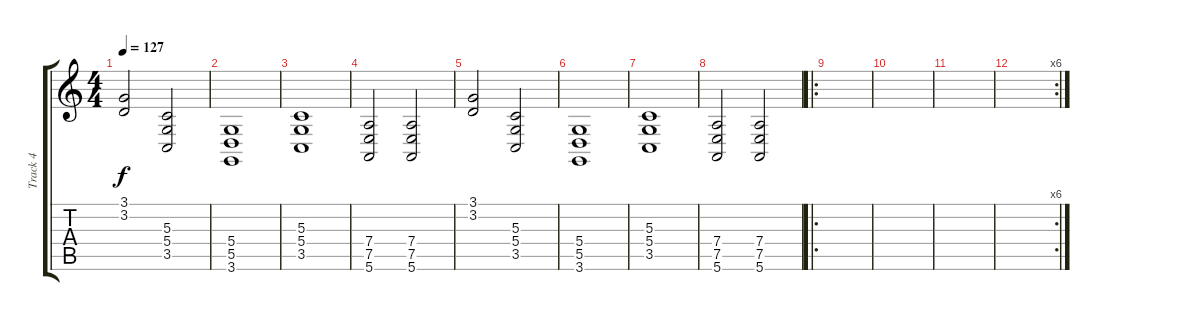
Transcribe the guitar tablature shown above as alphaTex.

\track ("Track 4" "Track 4") {instrument accordion}
\staff {score tabs}
\tuning (E4 B3 G3 D3 A2 E2) {hide}
\ts (4 4)
\tempo 127
\clef g2
\ks c
(3.1 3.2).2{dy f} (5.3 5.4 3.5).2 |
(5.4 5.5 3.6).1 |
(5.3 5.4 3.5).1 |
(7.4 7.5 5.6).2 (7.4 7.5 5.6).2 |
(3.1 3.2).2 (5.3 5.4 3.5).2 |
(5.4 5.5 3.6).1 |
(5.3 5.4 3.5).1 |
(7.4 7.5 5.6).2 (7.4 7.5 5.6).2 |
\ro
|
|
|
\rc 6
